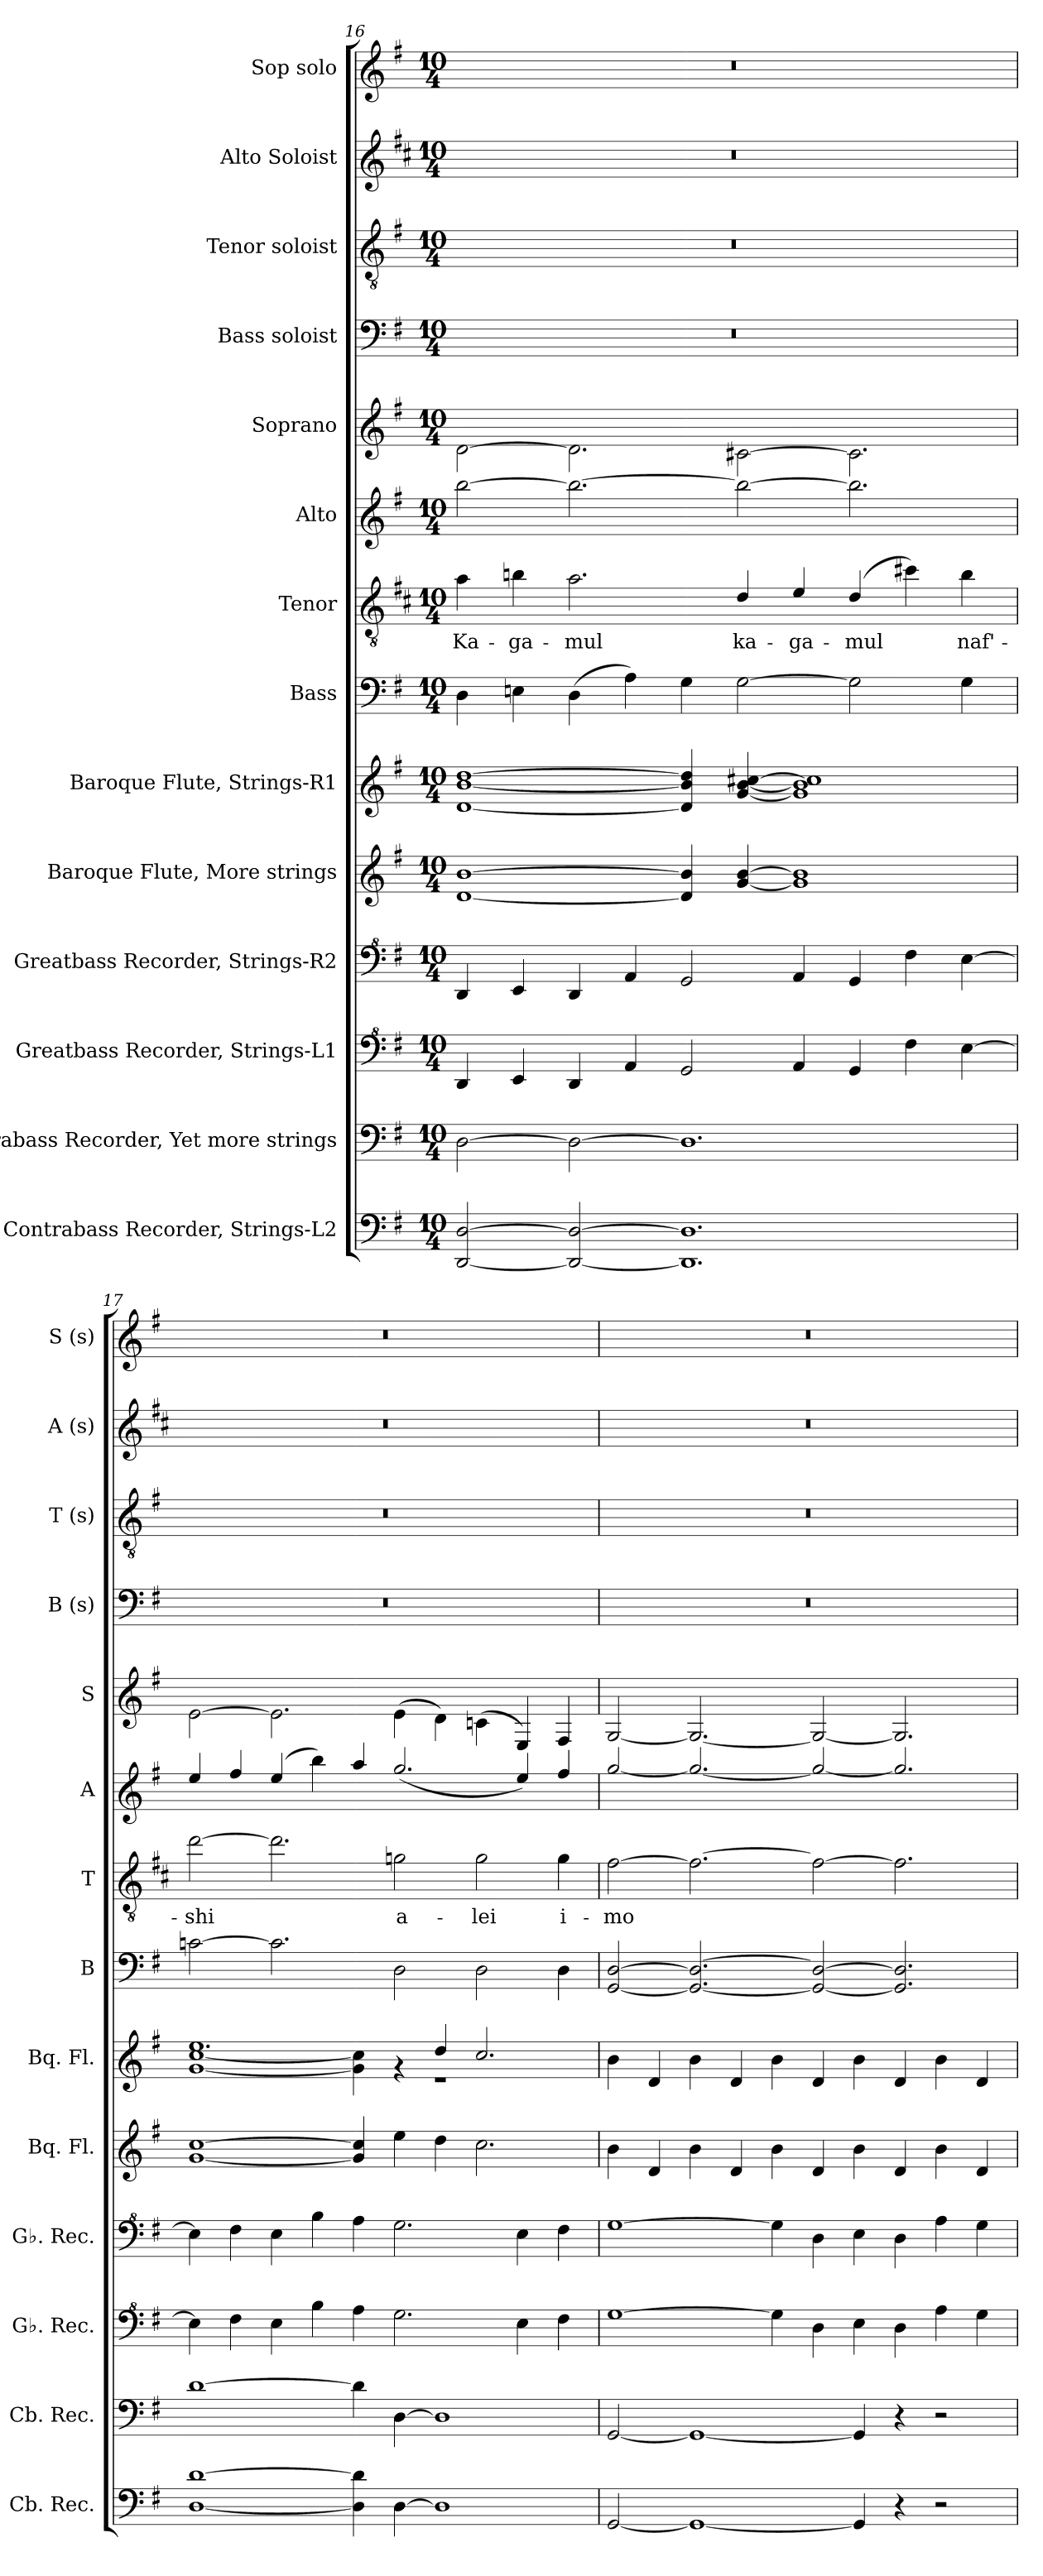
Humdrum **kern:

**kern	**kern	**kern	**kern	**kern	**kern	**kern	**kern	**text	**kern	**kern	**kern	**kern	**kern	**kern
*part14	*part13	*part12	*part11	*part10	*part9	*part8	*part7	*part7	*part6	*part5	*part4	*part3	*part2	*part1
*staff14	*staff13	*staff12	*staff11	*staff10	*staff9	*staff8	*staff7	*staff7	*staff6	*staff5	*staff4	*staff3	*staff2	*staff1
*I"Contrabass Recorder, Strings-L2	*I"Contrabass Recorder, Yet more strings	*I"Greatbass Recorder, Strings-L1	*I"Greatbass Recorder, Strings-R2	*I"Baroque Flute, More strings	*I"Baroque Flute, Strings-R1	*I"Bass	*I"Tenor	*	*I"Alto	*I"Soprano	*I"Bass soloist	*I"Tenor soloist	*I"Alto Soloist	*I"Sop solo
*I'Cb. Rec.	*I'Cb. Rec.	*I'Gb. Rec.	*I'Gb. Rec.	*I'Bq. Fl.	*I'Bq. Fl.	*I'B	*I'T	*	*I'A	*I'S	*I'B (s)	*I'T (s)	*I'A (s)	*I'S (s)
!!LO:LB:g=z
*clefF4	*clefF4	*clefF^4	*clefF^4	*clefG2	*clefG2	*clefF4	*clefGv2	*	*clefG2	*clefG2	*clefF4	*clefGv2	*clefG2	*clefG2
*	*	*	*	*	*	*	*ITrd4c7	*	*ITrd8c14	*ITrd-7c-12	*	*	*ITrd4c7	*
*k[f#]	*k[f#]	*k[f#]	*k[f#]	*k[f#]	*k[f#]	*k[f#]	*k[f#]	*	*k[f#]	*k[f#]	*k[f#]	*k[f#]	*k[f#]	*k[f#]
*M10/4	*M10/4	*M10/4	*M10/4	*M10/4	*M10/4	*M10/4	*M10/4	*	*M10/4	*M10/4	*M10/4	*M10/4	*M10/4	*M10/4
=16	=16	=16	=16	=16	=16	=16	=16	=16	=16	=16	=16	=16	=16	=16
[2DD/ [2D/	[2D\	4D/	4D/	[1d [1b	[1d [1b [1dd	4D\	4d\	Ka-	[2b\	[2dd\	2%5r	2%5r	2%5r	2%5r
.	.	4E/	4E/	.	.	4En\	4en\	-ga-	.	.	.	.	.	.
2DD/_ 2D/_	2D\_	4D/	4D/	.	.	(4D\	2.d\	-mul	2.b\_	2.dd\]	.	.	.	.
.	.	4A/	4A/	.	.	4A\)	.	.	.	.	.	.	.	.
1.DD] 1.D]	1.D]	2G/	2G/	4d/] 4b/]	4d/] 4b/] 4dd/]	4G\	.	.	.	.	.	.	.	.
.	.	.	.	[4g/ [4b/	[4g/ [4b/ [4cc#X/	[2G\	4G/	ka-	2b\_	[2cc#X\	.	.	.	.
.	.	4A/	4A/	1g] 1b]	1g] 1b] 1cc#]	.	4A/	-ga-	.	.	.	.	.	.
.	.	4G/	4G/	.	.	2G\]	(4G/	-mul	2.b\]	2.cc#\]	.	.	.	.
.	.	4f#\	4f#\	.	.	.	4f#X\)	.	.	.	.	.	.	.
.	.	[4e\	[4e\	.	.	4G\	4e\	naf'-	.	.	.	.	.	.
=17	=17	=17	=17	=17	=17	=17	=17	=17	=17	=17	=17	=17	=17	=17
*	*	*	*	*	*^	*	*	*	*	*	*	*	*	*
[1D [1d	[1d	4e\]	4e\]	[1g [1cc	1.ee	[1g [1cc	[2cn\	[2g\	-shi	4e/	[2ee\	2%5r	2%5r	2%5r	2%5r
.	.	4f#\	4f#\	.	.	.	.	.	.	4f#/	.	.	.	.	.
.	.	4e\	4e\	.	.	.	2.c\]	2.g\]	.	(4e/	2.ee\]	.	.	.	.
.	.	4b\	4b\	.	.	.	.	.	.	4b\)	.	.	.	.	.
4D\] 4d\]	4d\]	4a\	4a\	4g/] 4cc/]	.	4g\] 4cc\]	.	.	.	4a/	.	.	.	.	.
[4D\	[4D\	2.g\	2.g\	4ee\	.	4r	2D\	2cn\	a-	(2.g/	(4ee\	.	.	.	.
1D]	1D]	.	.	4dd\	4dd/	1r	.	.	.	.	4dd\)	.	.	.	.
.	.	.	.	2.cc\	2.cc/	.	2D\	2c\	-lei	.	(4ccn\	.	.	.	.
.	.	4e\	4e\	.	.	.	.	.	.	4e/)	4e/)	.	.	.	.
.	.	4f#\	4f#\	.	.	.	4D\	4c\	i-	4f#/	4f#/	.	.	.	.
*	*	*	*	*	*v	*v	*	*	*	*	*	*	*	*	*
=18	=18	=18	=18	=18	=18	=18	=18	=18	=18	=18	=18	=18	=18	=18
[2GG/	[2GG/	[1g	[1g	4b\	4b\	[2GG/ [2D/	[2B\	-mo	[2g/	[2g/	2%5r	2%5r	2%5r	2%5r
.	.	.	.	4d/	4d/	.	.	.	.	.	.	.	.	.
1GG_	1GG_	.	.	4b\	4b\	2.GG/_ 2.D/_	2.B\_	.	2.g/_	2.g/_	.	.	.	.
.	.	.	.	4d/	4d/	.	.	.	.	.	.	.	.	.
.	.	4g\]	4g\]	4b\	4b\	.	.	.	.	.	.	.	.	.
.	.	4d\	4d\	4d/	4d/	2GG/_ 2D/_	2B\_	.	2g/_	2g/_	.	.	.	.
4GG/]	4GG/]	4e\	4e\	4b\	4b\	.	.	.	.	.	.	.	.	.
4r	4r	4d\	4d\	4d/	4d/	2.GG/] 2.D/]	2.B\]	.	2.g/]	2.g/]	.	.	.	.
2r	2r	4a\	4a\	4b\	4b\	.	.	.	.	.	.	.	.	.
.	.	4g\	4g\	4d/	4d/	.	.	.	.	.	.	.	.	.
=	=	=	=	=	=	=	=	=	=	=	=	=	=	=
*-	*-	*-	*-	*-	*-	*-	*-	*-	*-	*-	*-	*-	*-	*-
